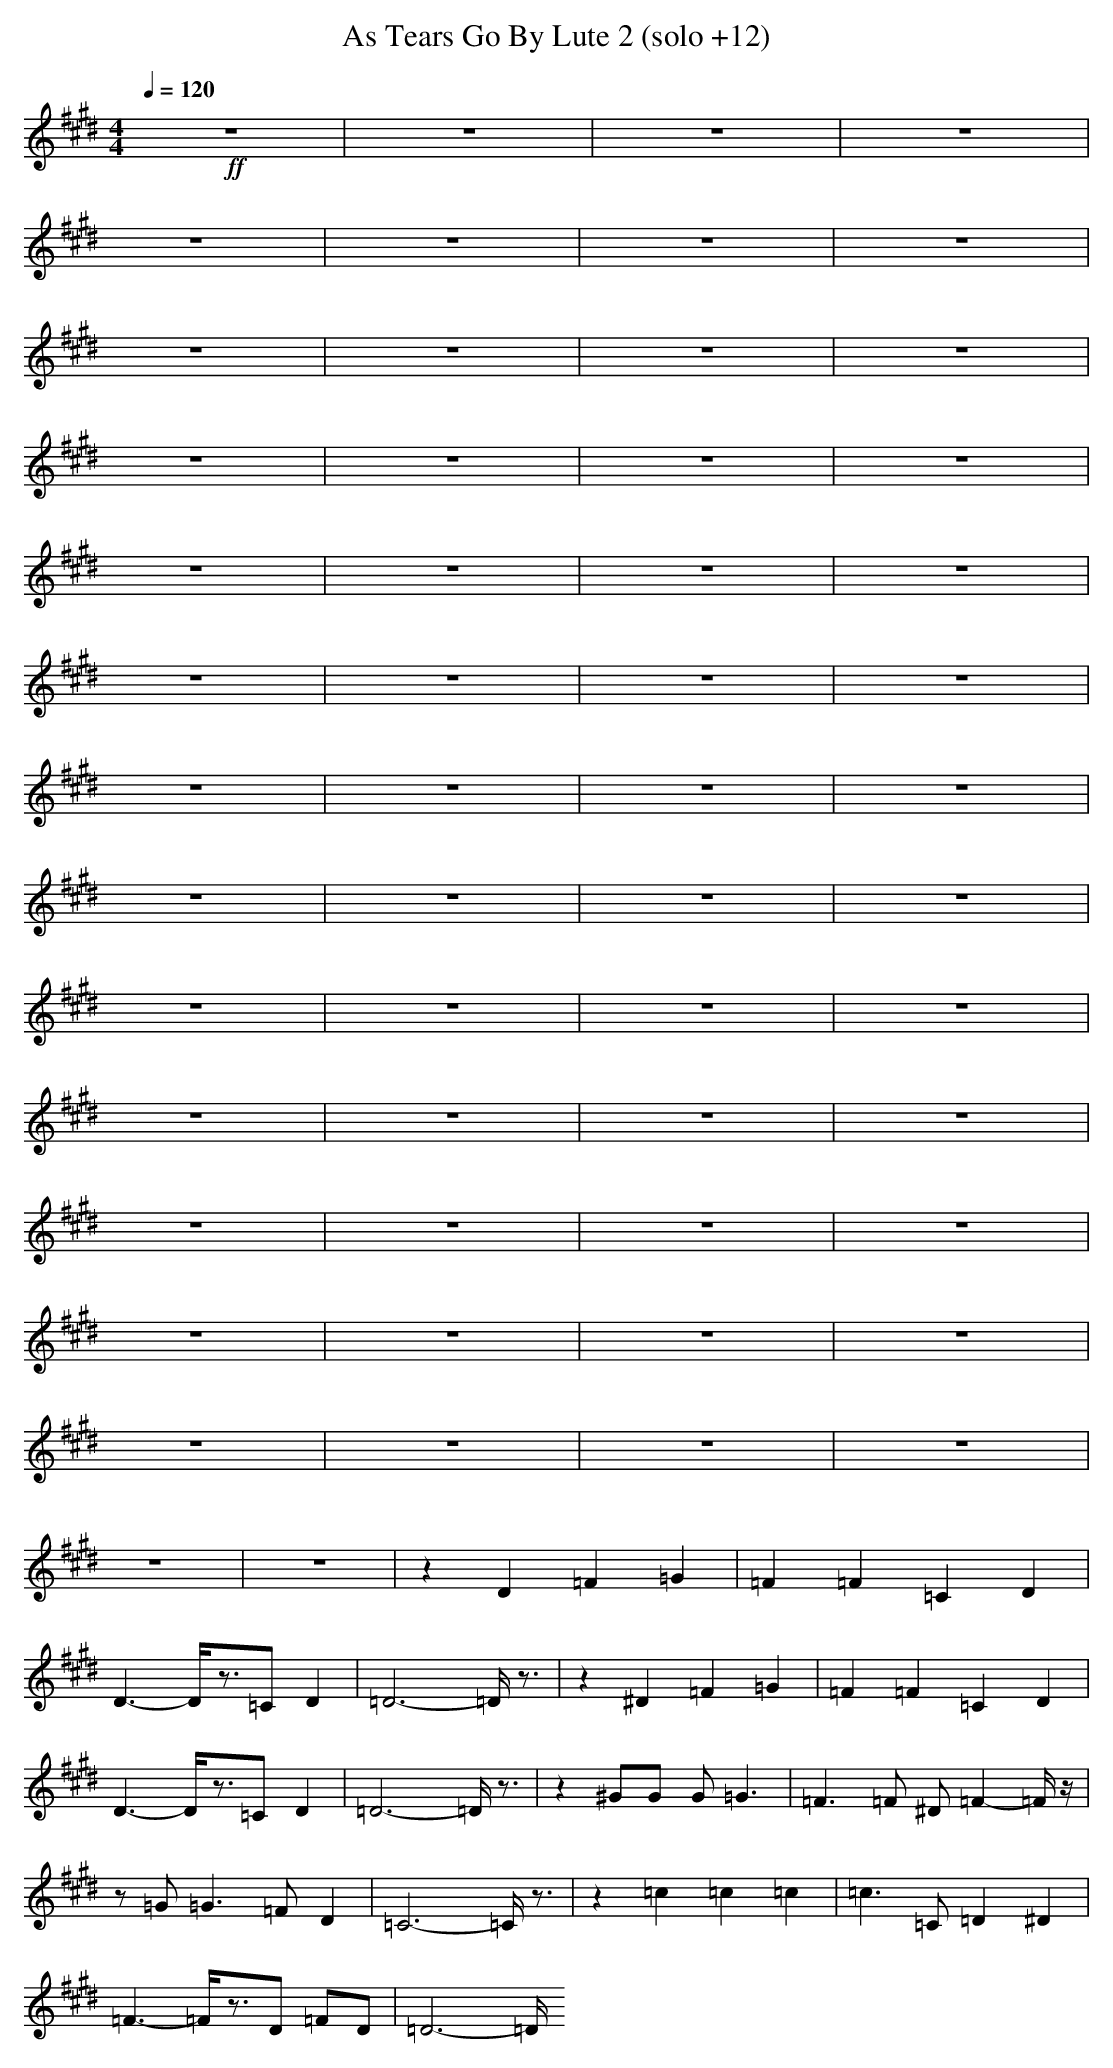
X:1
T: As Tears Go By Lute 2 (solo +12)
M: 4/4
L: 1/8
Q:1/4=120
K:E
+ff+ z8|z8|z8|z8|
z8|z8|z8|z8|
z8|z8|z8|z8|
z8|z8|z8|z8|
z8|z8|z8|z8|
z8|z8|z8|z8|
z8|z8|z8|z8|
z8|z8|z8|z8|
z8|z8|z8|z8|
z8|z8|z8|z8|
z8|z8|z8|z8|
z8|z8|z8|z8|
z8|z8|z8|z8|
z8|z8|z2 D2 =F2 =G2|=F2 =F2 =C2 D2|
D3-D/2z3/2=C D2|=D6- =D/2z3/2|z2 ^D2 =F2 =G2|=F2 =F2 =C2 D2|
D3-D/2z3/2=C D2|=D6- =D/2z3/2|z2 ^GG G=G3|=F3=F ^D=F2-=F/2z/2|
z=G =G3=F D2|=C6- =C/2z3/2|z2 =c2 =c2 =c2|=c3=C =D2 ^D2|
=F3-=F/2z3/2D =FD|=D6- =D/2
